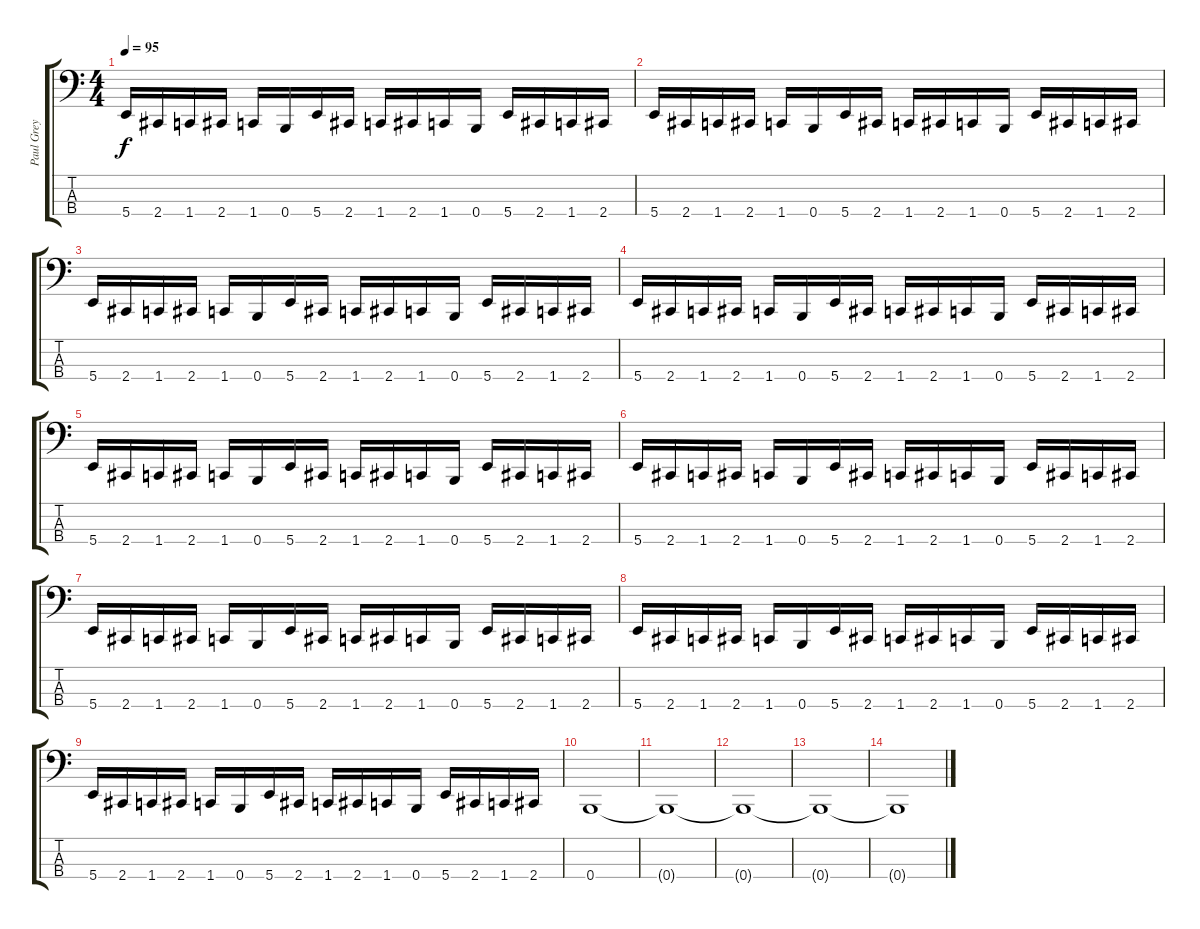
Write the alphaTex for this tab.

\track ("Paul Grey" "Paul Grey") {instrument electricbasspick}
\staff {score tabs}
\tuning (E2 B1 Gb1 B0) {hide}
\ts (4 4)
\tempo 95
\clef f4
\ks c
5.4.16{dy f} 2.4.16 1.4.16 2.4.16 1.4.16 0.4.16 5.4.16 2.4.16 1.4.16 2.4.16 1.4.16 0.4.16 5.4.16 2.4.16 1.4.16 2.4.16 |
5.4.16 2.4.16 1.4.16 2.4.16 1.4.16 0.4.16 5.4.16 2.4.16 1.4.16 2.4.16 1.4.16 0.4.16 5.4.16 2.4.16 1.4.16 2.4.16 |
5.4.16 2.4.16 1.4.16 2.4.16 1.4.16 0.4.16 5.4.16 2.4.16 1.4.16 2.4.16 1.4.16 0.4.16 5.4.16 2.4.16 1.4.16 2.4.16 |
5.4.16 2.4.16 1.4.16 2.4.16 1.4.16 0.4.16 5.4.16 2.4.16 1.4.16 2.4.16 1.4.16 0.4.16 5.4.16 2.4.16 1.4.16 2.4.16 |
5.4.16 2.4.16 1.4.16 2.4.16 1.4.16 0.4.16 5.4.16 2.4.16 1.4.16 2.4.16 1.4.16 0.4.16 5.4.16 2.4.16 1.4.16 2.4.16 |
5.4.16 2.4.16 1.4.16 2.4.16 1.4.16 0.4.16 5.4.16 2.4.16 1.4.16 2.4.16 1.4.16 0.4.16 5.4.16 2.4.16 1.4.16 2.4.16 |
5.4.16 2.4.16 1.4.16 2.4.16 1.4.16 0.4.16 5.4.16 2.4.16 1.4.16 2.4.16 1.4.16 0.4.16 5.4.16 2.4.16 1.4.16 2.4.16 |
5.4.16 2.4.16 1.4.16 2.4.16 1.4.16 0.4.16 5.4.16 2.4.16 1.4.16 2.4.16 1.4.16 0.4.16 5.4.16 2.4.16 1.4.16 2.4.16 |
5.4.16 2.4.16 1.4.16 2.4.16 1.4.16 0.4.16 5.4.16 2.4.16 1.4.16 2.4.16 1.4.16 0.4.16 5.4.16 2.4.16 1.4.16 2.4.16 |
0.4.1 |
0.4{t}.1 |
0.4{t}.1 |
0.4{t}.1 |
0.4{t}.1
